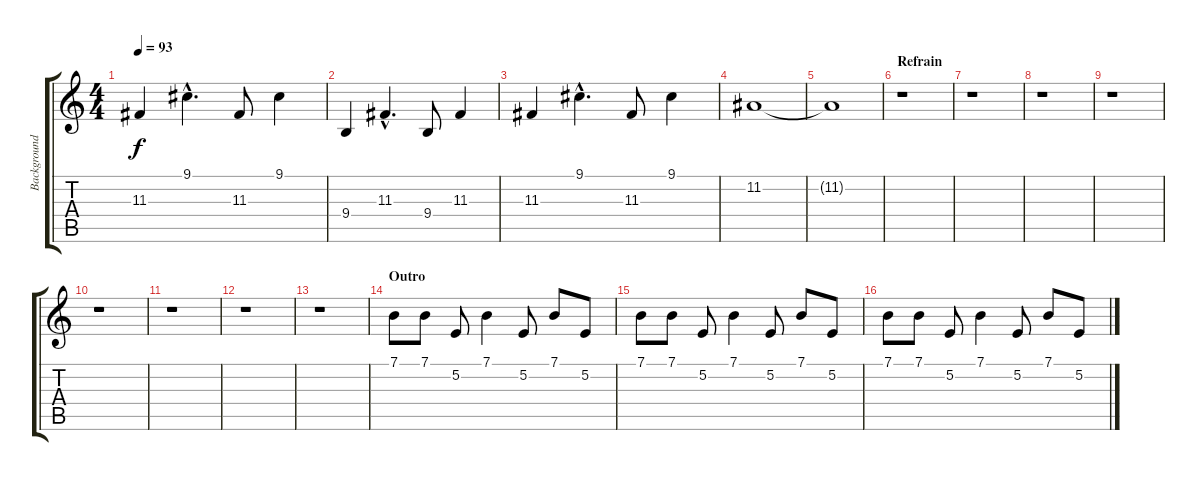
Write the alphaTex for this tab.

\track ("Background" "Background") {instrument pad1newage}
\staff {score tabs}
\tuning (E4 B3 G3 D3 A2 E2) {hide}
\ts (4 4)
\tempo 93
\clef g2
\ks c
11.3.4{dy f} 9.1{hac}.4{d} 11.3.8 9.1.4 |
9.4.4{volume 16 instrument lead5charang} 11.3{hac}.4{d} 9.4.8 11.3.4 |
11.3.4 9.1{hac}.4{d} 11.3.8 9.1.4 |
11.2.1 |
11.2{t}.1 |
\section ("" "Refrain")
r.1 |
r.1 |
r.1 |
r.1 |
r.1 |
r.1 |
r.1 |
r.1 |
\section ("" "Outro")
7.1.8{volume 13 instrument lead6voice} 7.1.8 5.2.8 7.1.4 5.2.8 7.1.8 5.2.8 |
7.1.8 7.1.8 5.2.8 7.1.4 5.2.8 7.1.8 5.2.8 |
7.1.8 7.1.8 5.2.8 7.1.4 5.2.8 7.1.8 5.2.8
